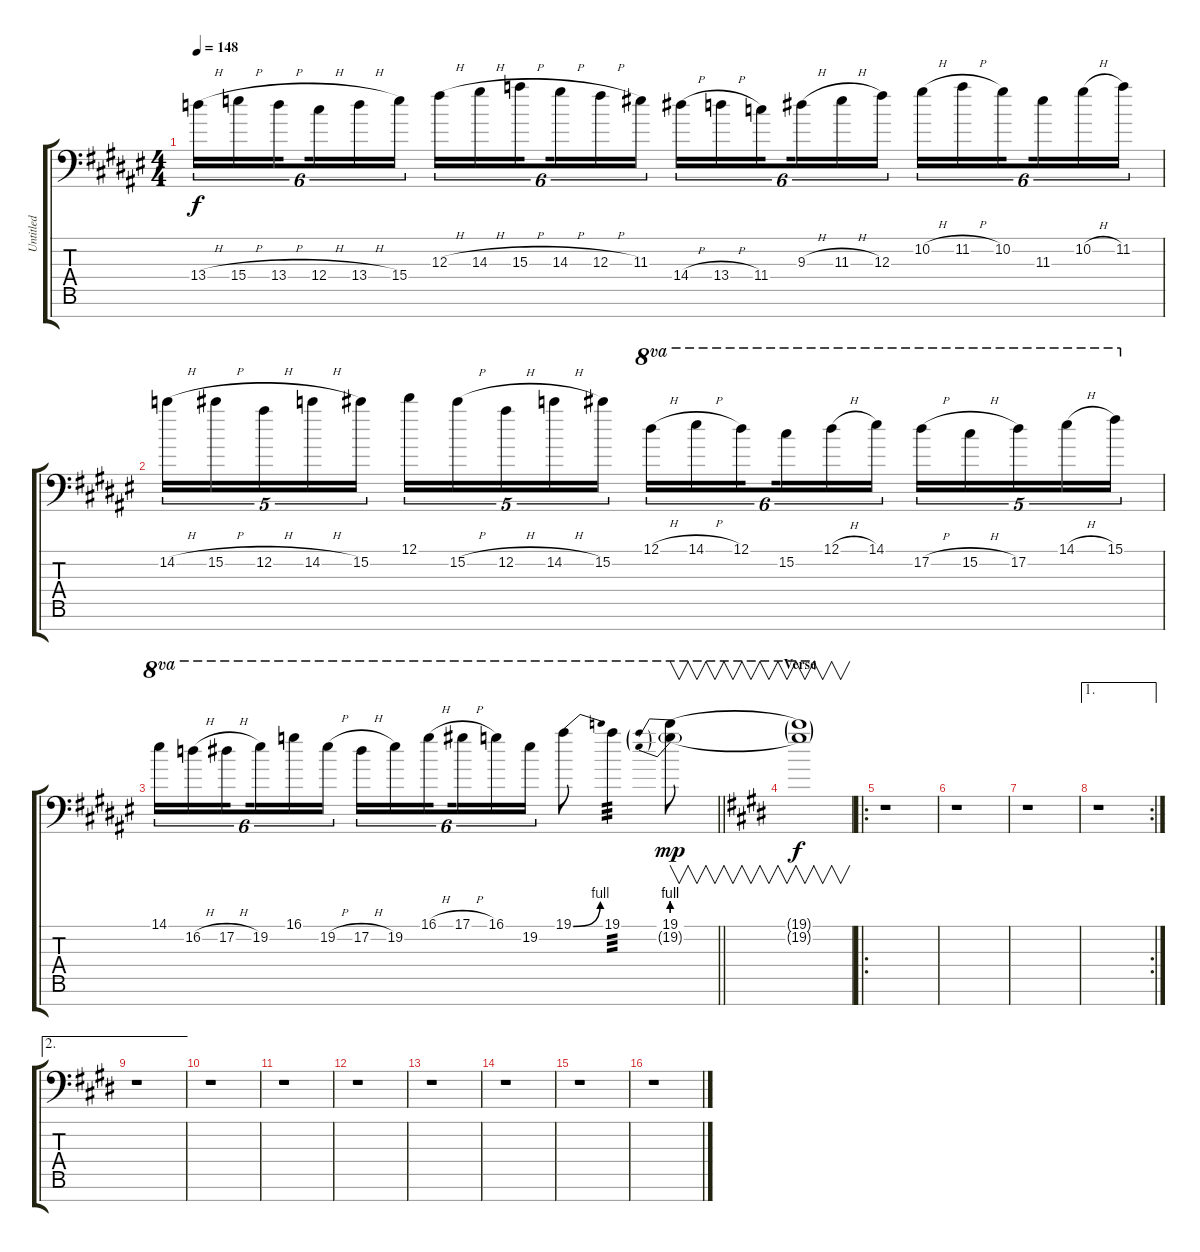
\track ("Untitled" "Untitled") {instrument distortionguitar}
\staff {score tabs}
\tuning (Eb4 Bb3 Gb3 Db3 Ab2 Eb2 Bb1) {hide}
\ts (4 4)
\tempo 148
\clef f4
\ks f#
13.4{h}.16{tu (6 4) dy f} 15.4{h}.16{tu (6 4)} 13.4{h}.16{tu (6 4) beam splitsecondary} 12.4{h}.16{tu (6 4)} 13.4{h}.16{tu (6 4)} 15.4.16{tu (6 4)} 12.3{h}.16{tu (6 4)} 14.3{h}.16{tu (6 4)} 15.3{h}.16{tu (6 4) beam splitsecondary} 14.3{h}.16{tu (6 4)} 12.3{h}.16{tu (6 4)} 11.3.16{tu (6 4)} 14.4{h}.16{tu (6 4)} 13.4{h}.16{tu (6 4)} 11.4.16{tu (6 4) beam splitsecondary} 9.3{h}.16{tu (6 4)} 11.3{h}.16{tu (6 4)} 12.3.16{tu (6 4)} 10.2{h}.16{tu (6 4)} 11.2{h}.16{tu (6 4)} 10.2.16{tu (6 4) beam splitsecondary} 11.3.16{tu (6 4)} 10.2{h}.16{tu (6 4)} 11.2.16{tu (6 4)} |
14.2{h}.16{tu (5 4)} 15.2{h}.16{tu (5 4)} 12.2{h}.16{tu (5 4)} 14.2{h}.16{tu (5 4)} 15.2.16{tu (5 4)} 12.1.16{tu (5 4)} 15.2{h}.16{tu (5 4)} 12.2{h}.16{tu (5 4)} 14.2{h}.16{tu (5 4)} 15.2.16{tu (5 4)} 12.1{h}.16{tu (6 4) ot 8va} 14.1{h}.16{tu (6 4) ot 8va} 12.1.16{tu (6 4) ot 8va beam splitsecondary} 15.2.16{tu (6 4) ot 8va} 12.1{h}.16{tu (6 4) ot 8va} 14.1.16{tu (6 4) ot 8va} 17.2{h}.16{tu (5 4) ot 8va} 15.2{h}.16{tu (5 4) ot 8va} 17.2.16{tu (5 4) ot 8va} 14.1{h}.16{tu (5 4) ot 8va} 15.1.16{tu (5 4) ot 8va} |
\barLineRight lightlight
14.1.16{tu (6 4) ot 8va} 16.2{h}.16{tu (6 4) ot 8va} 17.2{h}.16{tu (6 4) ot 8va beam splitsecondary} 19.2.16{tu (6 4) ot 8va} 16.1.16{tu (6 4) ot 8va} 19.2{h}.16{tu (6 4) ot 8va} 17.2{h}.16{tu (6 4) ot 8va} 19.2.16{tu (6 4) ot 8va} 16.1{h}.16{tu (6 4) ot 8va beam splitsecondary} 17.1{h}.16{tu (6 4) ot 8va} 16.1.16{tu (6 4) ot 8va} 19.2.16{tu (6 4) ot 8va} 19.1{be (bend 0 0 60 4)}.8{ot 8va} 19.1.4{ot 8va tp 3} (19.1{be (prebend 0 4 60 4)} 19.2{be (prebend 0 4 60 4) g}).8{v ot 8va dy mp} |
\section ("" "Verse")
\ks e
(19.1{t} 19.2{t}).1{v ot 8va dy f} |
\ro
r.1 |
r.1 |
r.1 |
\ae 1
\rc 2
r.1 |
\ae 2
r.1 |
r.1 |
r.1 |
r.1 |
r.1 |
r.1 |
r.1 |
r.1
